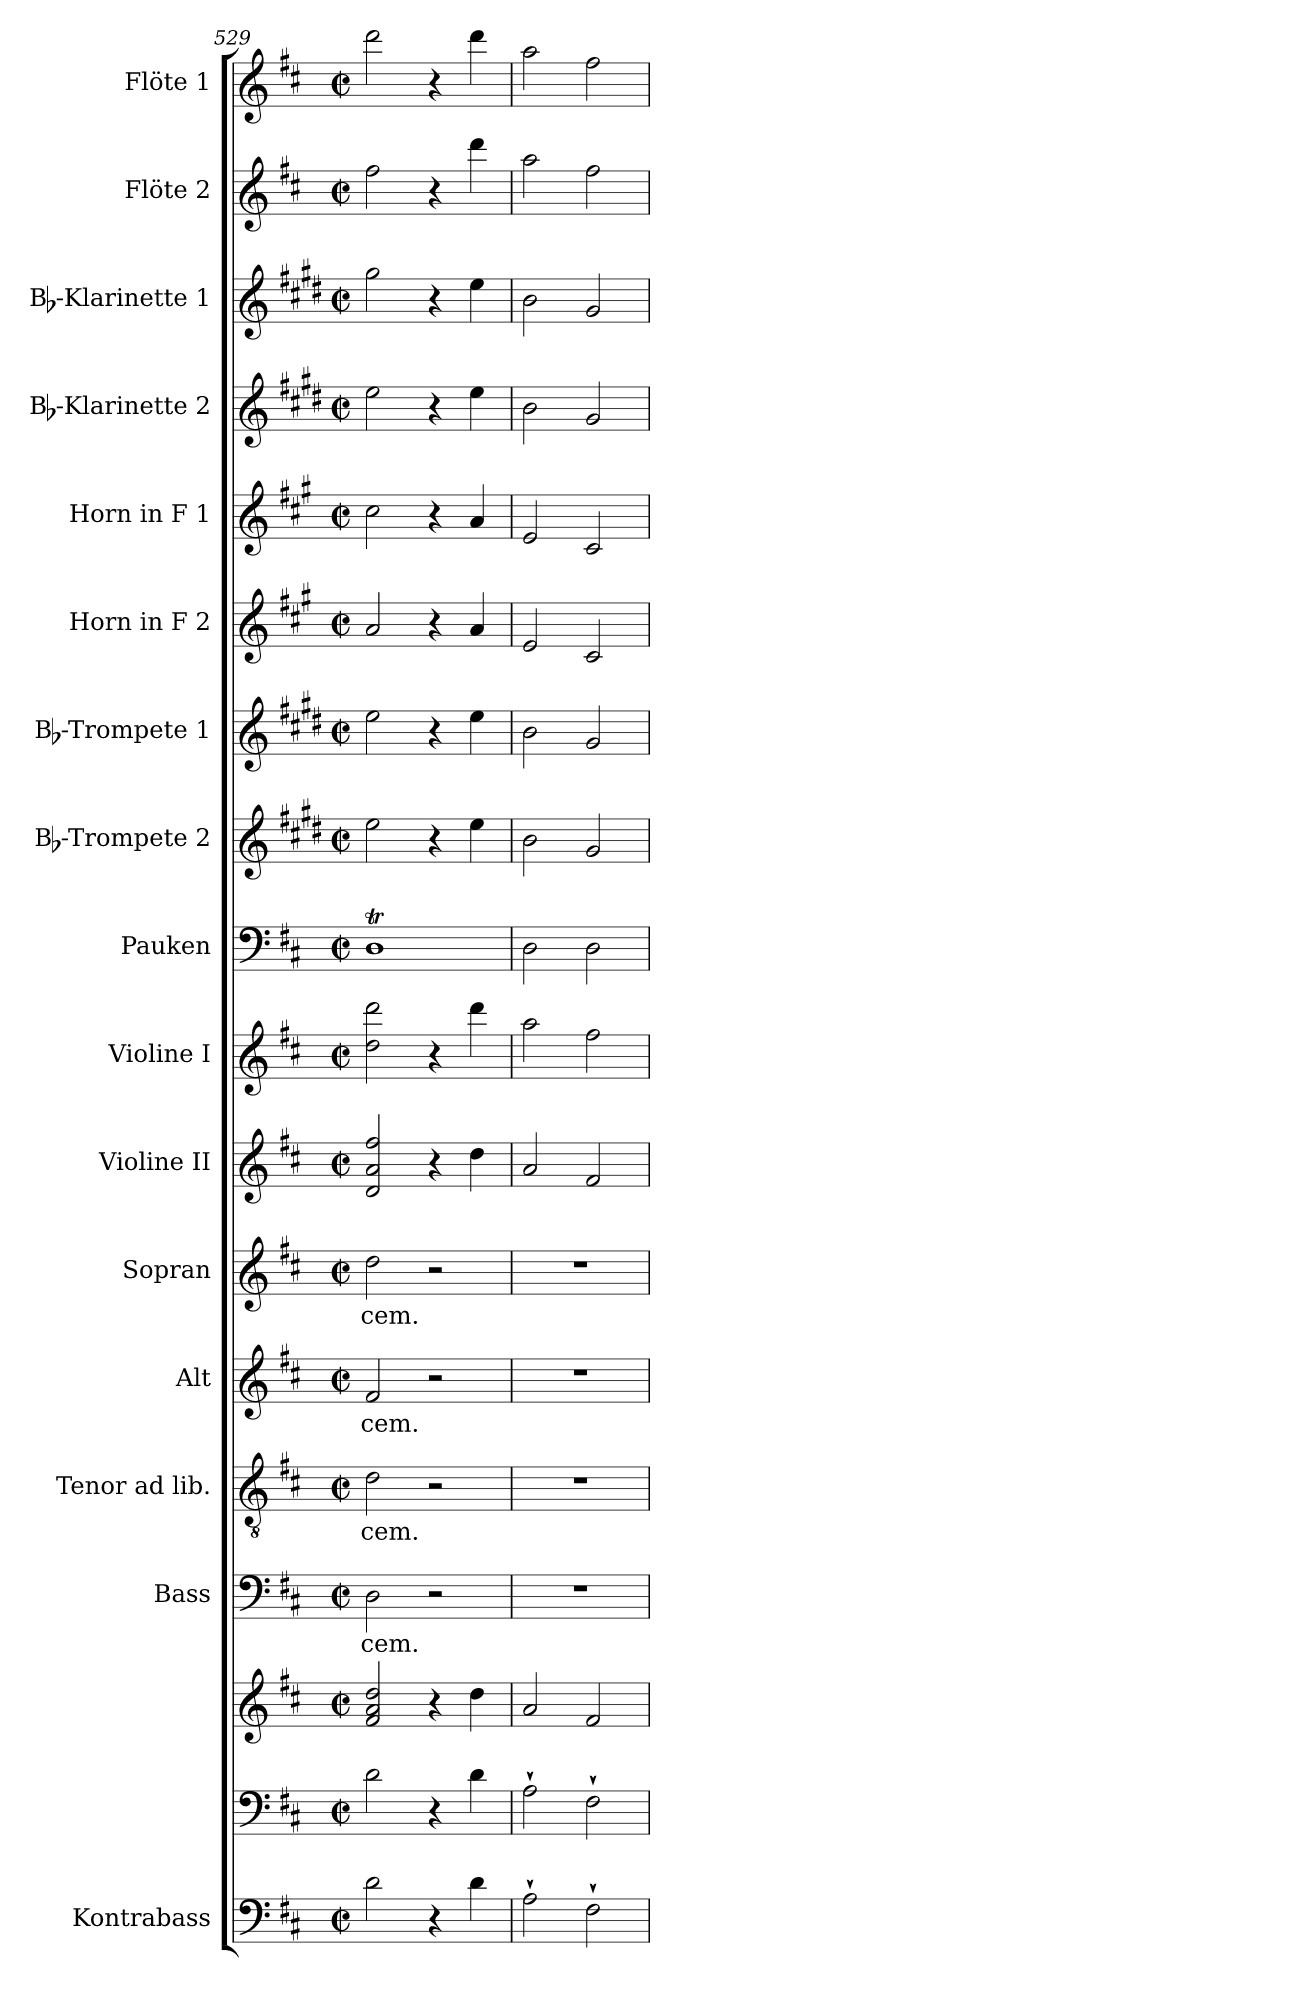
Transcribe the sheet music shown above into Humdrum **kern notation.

**kern	**kern	**kern	**kern	**text	**kern	**text	**kern	**text	**kern	**text	**kern	**kern	**kern	**kern	**kern	**kern	**kern	**kern	**kern	**kern	**kern
*part17	*part16	*part16	*part15	*part15	*part14	*part14	*part13	*part13	*part12	*part12	*part11	*part10	*part9	*part8	*part7	*part6	*part5	*part4	*part3	*part2	*part1
*staff18	*staff17	*staff16	*staff15	*staff15	*staff14	*staff14	*staff13	*staff13	*staff12	*staff12	*staff11	*staff10	*staff9	*staff8	*staff7	*staff6	*staff5	*staff4	*staff3	*staff2	*staff1
*I"Kontrabass	*	*	*I"Bass	*	*I"Tenor ad lib.	*	*I"Alt	*	*I"Sopran	*	*I"Violine II	*I"Violine I	*I"Pauken	*I"Bb-Trompete 2	*I"Bb-Trompete 1	*I"Horn in F 2	*I"Horn in F 1	*I"Bb-Klarinette 2	*I"Bb-Klarinette 1	*I"Flöte 2	*I"Flöte 1
*I'Kb.	*	*	*I'B.	*	*I'T.	*	*I'A.	*	*I'S.	*	*I'Vl. II	*I'Vl. I	*I'Pk.	*I'Bb Trp. 2	*I'Bb Trp. 1	*	*	*I'Bb Kl. 2	*I'Bb Kl. 1	*I'Fl. 2	*I'Fl. 1
*clefF4	*clefF4	*clefG2	*clefF4	*	*clefGv2	*	*clefG2	*	*clefG2	*	*clefG2	*clefG2	*clefF4	*clefG2	*clefG2	*clefG2	*clefG2	*clefG2	*clefG2	*clefG2	*clefG2
*ITrd7c12	*	*	*	*	*	*	*	*	*	*	*	*	*	*ITrd1c2	*ITrd1c2	*ITrd4c7	*ITrd4c7	*ITrd1c2	*ITrd1c2	*	*
*k[f#c#]	*k[f#c#]	*k[f#c#]	*k[f#c#]	*	*k[f#c#]	*	*k[f#c#]	*	*k[f#c#]	*	*k[f#c#]	*k[f#c#]	*k[f#c#]	*k[f#c#]	*k[f#c#]	*k[f#c#]	*k[f#c#]	*k[f#c#]	*k[f#c#]	*k[f#c#]	*k[f#c#]
*D:	*D:	*D:	*D:	*	*D:	*	*D:	*	*D:	*	*D:	*D:	*D:	*D:	*D:	*D:	*D:	*D:	*D:	*D:	*D:
*M2/2	*M2/2	*M2/2	*M2/2	*	*M2/2	*	*M2/2	*	*M2/2	*	*M2/2	*M2/2	*M2/2	*M2/2	*M2/2	*M2/2	*M2/2	*M2/2	*M2/2	*M2/2	*M2/2
*met(c|)	*met(c|)	*met(c|)	*met(c|)	*	*met(c|)	*	*met(c|)	*	*met(c|)	*	*met(c|)	*met(c|)	*met(c|)	*met(c|)	*met(c|)	*met(c|)	*met(c|)	*met(c|)	*met(c|)	*met(c|)	*met(c|)
=529	=529	=529	=529	=529	=529	=529	=529	=529	=529	=529	=529	=529	=529	=529	=529	=529	=529	=529	=529	=529	=529
!	!	!	!	!LO:LY:b	!	!LO:LY:b	!	!LO:LY:b	!	!LO:LY:b	!	!	!	!	!	!	!	!	!	!	!
2D\	2d\	2f#/ 2a/ 2dd/	2D\	-cem.	2d\	-cem.	2f#/	-cem.	2dd\	-cem.	2d/ 2a/ 2ff#/	2dd\ 2ddd\	1DT	2dd\	2dd\	2d/	2f#\	2dd\	2ff#\	2ff#\	2ddd\
4r	4r	4r	2r	.	2r	.	2r	.	2r	.	4r	4r	.	4r	4r	4r	4r	4r	4r	4r	4r
4D\	4d\	4dd\	.	.	.	.	.	.	.	.	4dd\	4ddd\	.	4dd\	4dd\	4d/	4d/	4dd\	4dd\	4ddd\	4ddd\
=530	=530	=530	=530	=530	=530	=530	=530	=530	=530	=530	=530	=530	=530	=530	=530	=530	=530	=530	=530	=530	=530
2AA`>\	2A`>\	2a/	1r	.	1r	.	1r	.	1r	.	2a/	2aa\	2D\	2a\	2a\	2A/	2A/	2a\	2a\	2aa\	2aa\
2FF#`>\	2F#`>\	2f#/	.	.	.	.	.	.	.	.	2f#/	2ff#\	2D\	2f#/	2f#/	2F#/	2F#/	2f#/	2f#/	2ff#\	2ff#\
=	=	=	=	=	=	=	=	=	=	=	=	=	=	=	=	=	=	=	=	=	=
*-	*-	*-	*-	*-	*-	*-	*-	*-	*-	*-	*-	*-	*-	*-	*-	*-	*-	*-	*-	*-	*-
